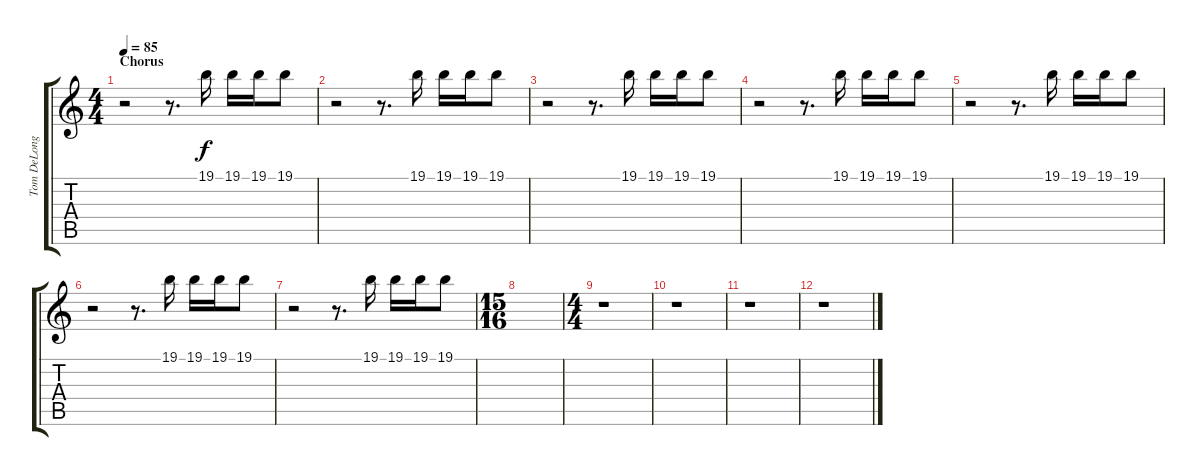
\track ("Tom DeLonge (Vocals)" "Tom DeLong") {instrument baritonesax}
\staff {score tabs}
\tuning (E4 B3 G3 D3 A2 E2) {hide}
\ts (4 4)
\section ("" "Chorus")
\tempo 85
\clef g2
\ks c
r.2{dy f} r.8{d} 19.1.16 19.1.16 19.1.16 19.1.8 |
r.2 r.8{d} 19.1.16 19.1.16 19.1.16 19.1.8 |
r.2 r.8{d} 19.1.16 19.1.16 19.1.16 19.1.8 |
r.2 r.8{d} 19.1.16 19.1.16 19.1.16 19.1.8 |
r.2 r.8{d} 19.1.16 19.1.16 19.1.16 19.1.8 |
r.2 r.8{d} 19.1.16 19.1.16 19.1.16 19.1.8 |
r.2 r.8{d} 19.1.16 19.1.16 19.1.16 19.1.8 |
\ts (15 16)
|
\ts (4 4)
r.1 |
r.1 |
r.1 |
r.1
